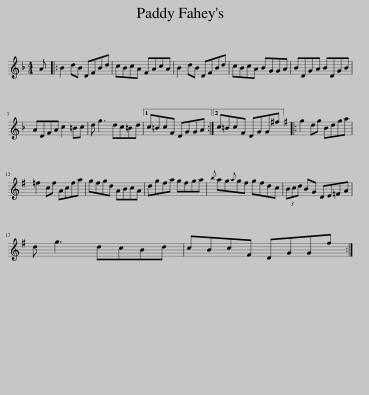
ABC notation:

X:1
L:1/8
M:4/4
I:linebreak $
K:F
V:1 treble
V:1
 A |: B2 dB DFBd | cBcA FAcA | B2 dB DFBd | cBcA BGGA | %5
 BDGA BDGB |$ ADFA c2 =Bc | d g3 dc=Bd |1 c=BcF DGGA :|2 c=BcF DGG^f |: %10
[K:G] g2 dg Bdga |$ =f2 cf Acfa | gfgd ABcA | dgfa gfga |{b} ag{a}gf gfdc | %15
 (3Bcd BG DE=FA |$ d g3 dcBd | cBcF DGGf :| %18
